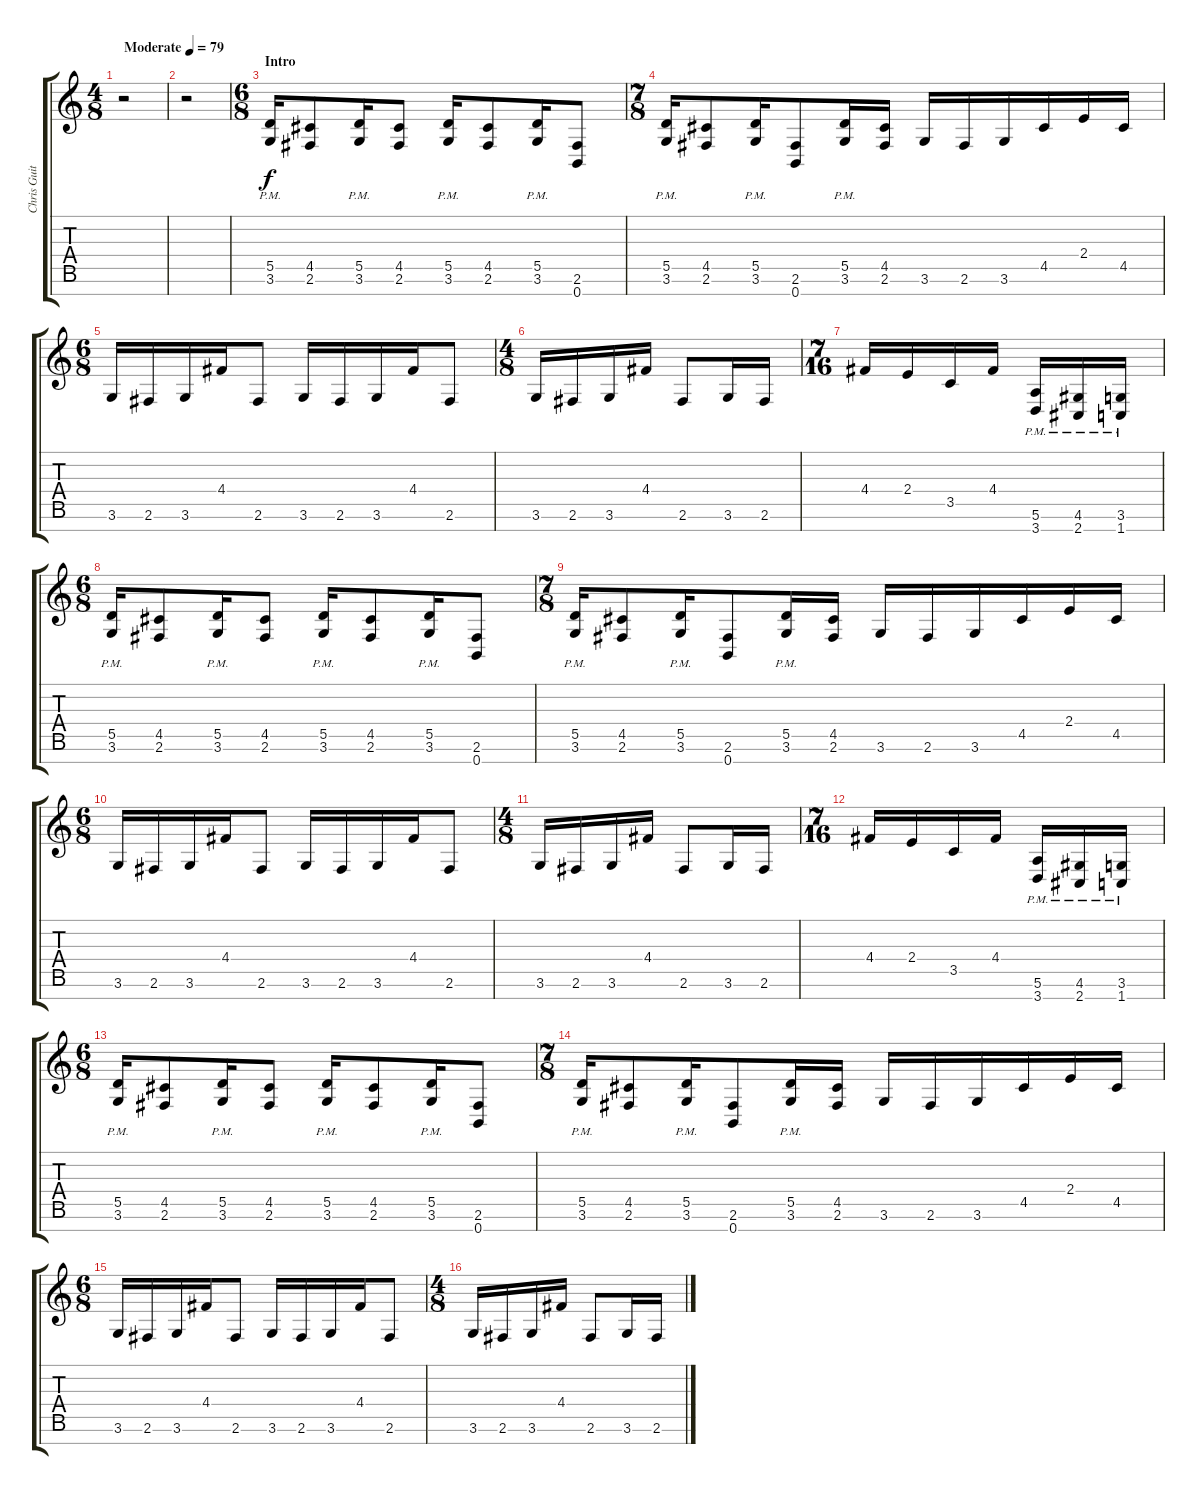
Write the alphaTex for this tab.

\track ("Chris Guitar" "Chris Guit") {instrument overdrivenguitar}
\staff {score tabs}
\tuning (E4 B3 G3 D3 A2 E2 B1) {hide}
\ts (4 8)
\tempo (79 "Moderate")
\clef g2
\ks c
r.2{dy f instrument overdrivenguitar} |
r.2 |
\ts (6 8)
\section ("" "Intro")
(5.5{pm} 3.6{pm}).16 (4.5 2.6).8 (5.5{pm} 3.6{pm}).16 (4.5 2.6).8 (5.5{pm} 3.6{pm}).16 (4.5 2.6).8 (5.5{pm} 3.6{pm}).16 (2.6 0.7).8 |
\ts (7 8)
(5.5{pm} 3.6{pm}).16 (4.5 2.6).8 (5.5{pm} 3.6{pm}).16 (2.6 0.7).8 (5.5{pm} 3.6{pm}).16 (4.5 2.6).16 3.6.16 2.6.16 3.6.16 4.5.16 2.4.16 4.5.16 |
\ts (6 8)
3.6.16 2.6.16 3.6.16 4.4.16 2.6.8 3.6.16 2.6.16 3.6.16 4.4.16 2.6.8 |
\ts (4 8)
3.6.16 2.6.16 3.6.16 4.4.16 2.6.8 3.6.16 2.6.16 |
\ts (7 16)
4.4.16 2.4.16 3.5.16 4.4.16 (5.6{pm} 3.7{pm}).16 (4.6{pm} 2.7{pm}).16 (3.6{pm} 1.7{pm}).16 |
\ts (6 8)
(5.5{pm} 3.6{pm}).16 (4.5 2.6).8 (5.5{pm} 3.6{pm}).16 (4.5 2.6).8 (5.5{pm} 3.6{pm}).16 (4.5 2.6).8 (5.5{pm} 3.6{pm}).16 (2.6 0.7).8 |
\ts (7 8)
(5.5{pm} 3.6{pm}).16 (4.5 2.6).8 (5.5{pm} 3.6{pm}).16 (2.6 0.7).8 (5.5{pm} 3.6{pm}).16 (4.5 2.6).16 3.6.16 2.6.16 3.6.16 4.5.16 2.4.16 4.5.16 |
\ts (6 8)
3.6.16 2.6.16 3.6.16 4.4.16 2.6.8 3.6.16 2.6.16 3.6.16 4.4.16 2.6.8 |
\ts (4 8)
3.6.16 2.6.16 3.6.16 4.4.16 2.6.8 3.6.16 2.6.16 |
\ts (7 16)
4.4.16 2.4.16 3.5.16 4.4.16 (5.6{pm} 3.7{pm}).16 (4.6{pm} 2.7{pm}).16 (3.6{pm} 1.7{pm}).16 |
\ts (6 8)
(5.5{pm} 3.6{pm}).16 (4.5 2.6).8 (5.5{pm} 3.6{pm}).16 (4.5 2.6).8 (5.5{pm} 3.6{pm}).16 (4.5 2.6).8 (5.5{pm} 3.6{pm}).16 (2.6 0.7).8 |
\ts (7 8)
(5.5{pm} 3.6{pm}).16 (4.5 2.6).8 (5.5{pm} 3.6{pm}).16 (2.6 0.7).8 (5.5{pm} 3.6{pm}).16 (4.5 2.6).16 3.6.16 2.6.16 3.6.16 4.5.16 2.4.16 4.5.16 |
\ts (6 8)
3.6.16 2.6.16 3.6.16 4.4.16 2.6.8 3.6.16 2.6.16 3.6.16 4.4.16 2.6.8 |
\ts (4 8)
3.6.16 2.6.16 3.6.16 4.4.16 2.6.8 3.6.16 2.6.16
